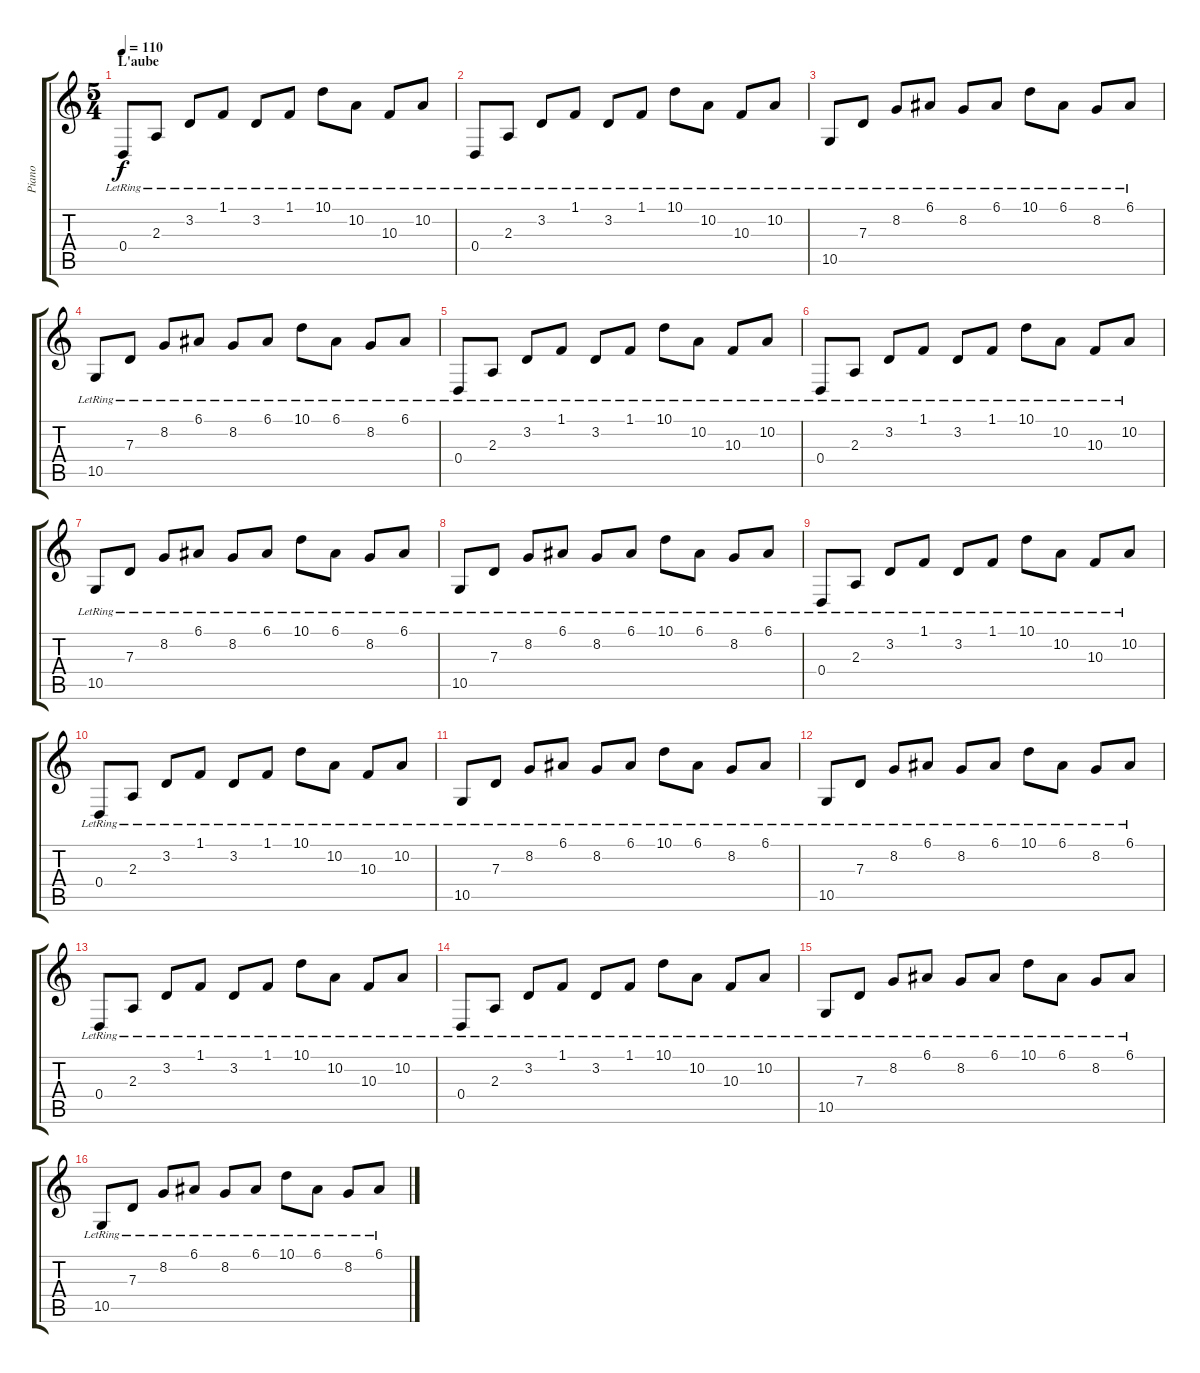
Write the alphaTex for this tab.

\track ("Piano" "Piano") {instrument acousticgrandpiano}
\staff {score tabs}
\tuning (E4 B3 G3 D3 A2 E2) {hide}
\ts (5 4)
\section ("" "L'aube")
\tempo 110
\clef g2
\ks c
0.4{lr}.8{dy f instrument acousticgrandpiano} 2.3{lr}.8 3.2{lr}.8 1.1{lr}.8 3.2{lr}.8 1.1{lr}.8 10.1{lr}.8 10.2{lr}.8 10.3{lr}.8 10.2{lr}.8 |
0.4{lr}.8 2.3{lr}.8 3.2{lr}.8 1.1{lr}.8 3.2{lr}.8 1.1{lr}.8 10.1{lr}.8 10.2{lr}.8 10.3{lr}.8 10.2{lr}.8 |
10.5{lr}.8 7.3{lr}.8 8.2{lr}.8 6.1{lr}.8 8.2{lr}.8 6.1{lr}.8 10.1{lr}.8 6.1{lr}.8 8.2{lr}.8 6.1{lr}.8 |
10.5{lr}.8 7.3{lr}.8 8.2{lr}.8 6.1{lr}.8 8.2{lr}.8 6.1{lr}.8 10.1{lr}.8 6.1{lr}.8 8.2{lr}.8 6.1{lr}.8 |
0.4{lr}.8 2.3{lr}.8 3.2{lr}.8 1.1{lr}.8 3.2{lr}.8 1.1{lr}.8 10.1{lr}.8 10.2{lr}.8 10.3{lr}.8 10.2{lr}.8 |
0.4{lr}.8 2.3{lr}.8 3.2{lr}.8 1.1{lr}.8 3.2{lr}.8 1.1{lr}.8 10.1{lr}.8 10.2{lr}.8 10.3{lr}.8 10.2{lr}.8 |
10.5{lr}.8 7.3{lr}.8 8.2{lr}.8 6.1{lr}.8 8.2{lr}.8 6.1{lr}.8 10.1{lr}.8 6.1{lr}.8 8.2{lr}.8 6.1{lr}.8 |
10.5{lr}.8 7.3{lr}.8 8.2{lr}.8 6.1{lr}.8 8.2{lr}.8 6.1{lr}.8 10.1{lr}.8 6.1{lr}.8 8.2{lr}.8 6.1{lr}.8 |
0.4{lr}.8 2.3{lr}.8 3.2{lr}.8 1.1{lr}.8 3.2{lr}.8 1.1{lr}.8 10.1{lr}.8 10.2{lr}.8 10.3{lr}.8 10.2{lr}.8 |
0.4{lr}.8 2.3{lr}.8 3.2{lr}.8 1.1{lr}.8 3.2{lr}.8 1.1{lr}.8 10.1{lr}.8 10.2{lr}.8 10.3{lr}.8 10.2{lr}.8 |
10.5{lr}.8 7.3{lr}.8 8.2{lr}.8 6.1{lr}.8 8.2{lr}.8 6.1{lr}.8 10.1{lr}.8 6.1{lr}.8 8.2{lr}.8 6.1{lr}.8 |
10.5{lr}.8 7.3{lr}.8 8.2{lr}.8 6.1{lr}.8 8.2{lr}.8 6.1{lr}.8 10.1{lr}.8 6.1{lr}.8 8.2{lr}.8 6.1{lr}.8 |
0.4{lr}.8 2.3{lr}.8 3.2{lr}.8 1.1{lr}.8 3.2{lr}.8 1.1{lr}.8 10.1{lr}.8 10.2{lr}.8 10.3{lr}.8 10.2{lr}.8 |
0.4{lr}.8 2.3{lr}.8 3.2{lr}.8 1.1{lr}.8 3.2{lr}.8 1.1{lr}.8 10.1{lr}.8 10.2{lr}.8 10.3{lr}.8 10.2{lr}.8 |
10.5{lr}.8 7.3{lr}.8 8.2{lr}.8 6.1{lr}.8 8.2{lr}.8 6.1{lr}.8 10.1{lr}.8 6.1{lr}.8 8.2{lr}.8 6.1{lr}.8 |
10.5{lr}.8 7.3{lr}.8 8.2{lr}.8 6.1{lr}.8 8.2{lr}.8 6.1{lr}.8 10.1{lr}.8 6.1{lr}.8 8.2{lr}.8 6.1{lr}.8
